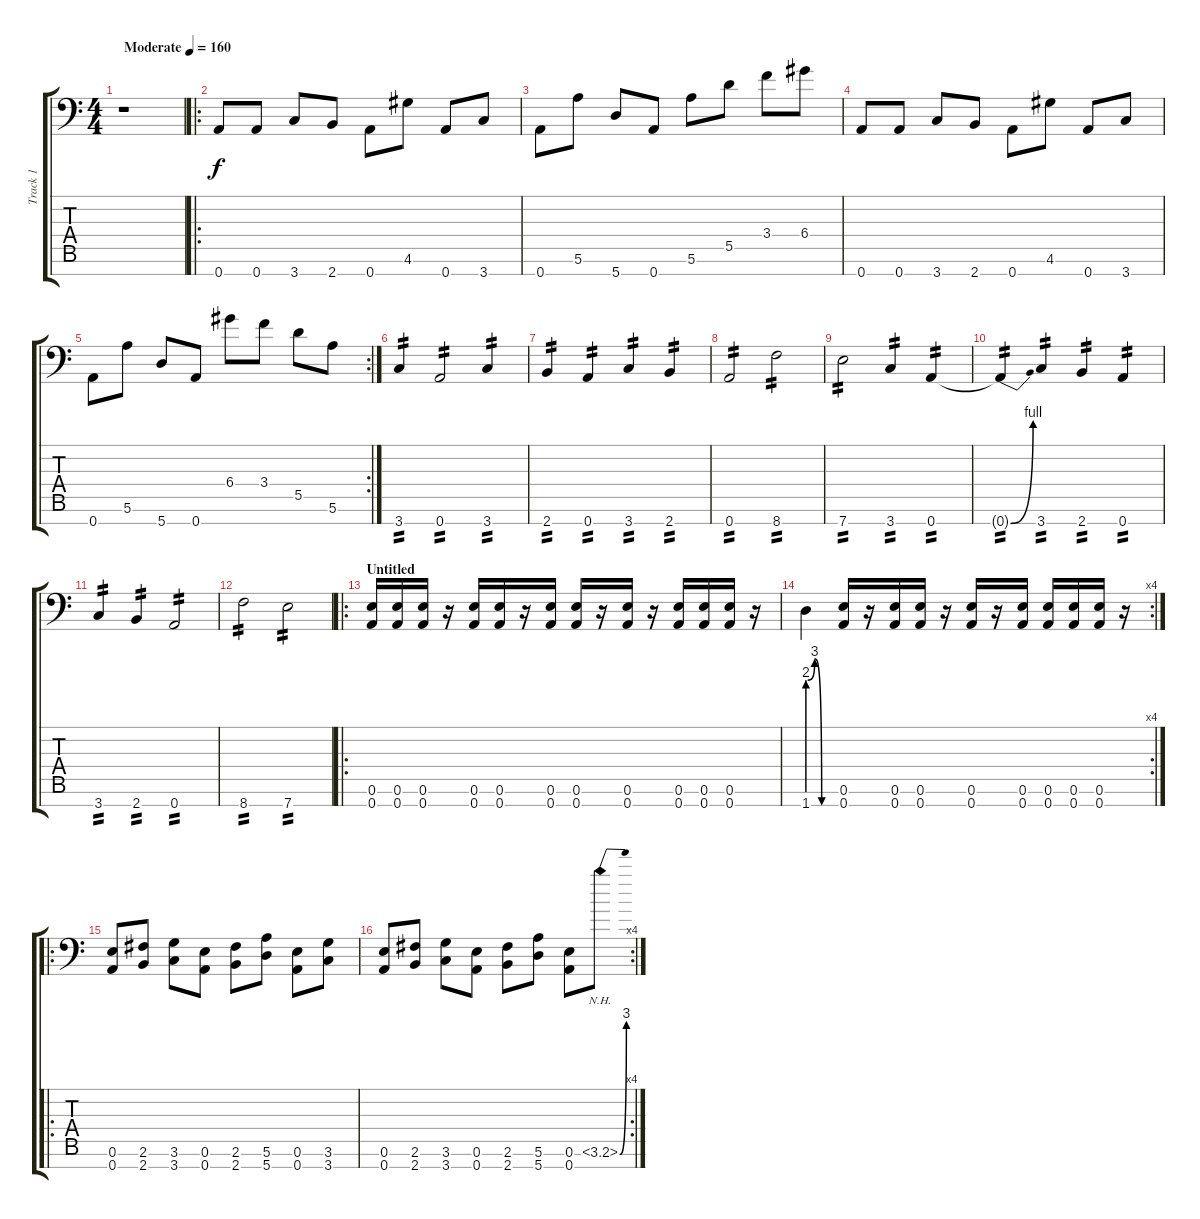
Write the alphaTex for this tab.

\track ("Track 1" "Track 1") {instrument distortionguitar}
\staff {score tabs}
\tuning (E4 B3 G3 D3 A2 E2 A1) {hide}
\ts (4 4)
\tempo (160 "Moderate")
\clef f4
\ks c
r.1{dy f instrument distortionguitar} |
\ro
0.7.8 0.7.8 3.7.8 2.7.8 0.7.8 4.6.8 0.7.8 3.7.8 |
0.7.8 5.6.8 5.7.8 0.7.8 5.6.8 5.5.8 3.4.8 6.4.8 |
0.7.8 0.7.8 3.7.8 2.7.8 0.7.8 4.6.8 0.7.8 3.7.8 |
\rc 2
0.7.8 5.6.8 5.7.8 0.7.8 6.4.8 3.4.8 5.5.8 5.6.8 |
3.7.4{tp 2} 0.7.2{tp 2} 3.7.4{tp 2} |
2.7.4{tp 2} 0.7.4{tp 2} 3.7.4{tp 2} 2.7.4{tp 2} |
0.7.2{tp 2} 8.7.2{tp 2} |
7.7.2{tp 2} 3.7.4{tp 2} 0.7.4{tp 2} |
0.7{be (bend 0 0 60 4) t}.4{tp 2} 3.7.4{tp 2} 2.7.4{tp 2} 0.7.4{tp 2} |
3.7.4{tp 2} 2.7.4{tp 2} 0.7.2{tp 2} |
8.7.2{tp 2} 7.7.2{tp 2} |
\ro
\section ("" "Untitled")
(0.6 0.7).16 (0.6 0.7).16 (0.6 0.7).16 r.16 (0.6 0.7).16 (0.6 0.7).16 r.16 (0.6 0.7).16 (0.6 0.7).16 r.16 (0.6 0.7).16 r.16 (0.6 0.7).16 (0.6 0.7).16 (0.6 0.7).16 r.16 |
\rc 4
1.7{be (custom 0 8 15 12 30 0 60 0)}.4 (0.6 0.7).16 r.16 (0.6 0.7).16 (0.6 0.7).16 r.16 (0.6 0.7).16 r.16 (0.6 0.7).16 (0.6 0.7).16 (0.6 0.7).16 (0.6 0.7).16 r.16 |
\ro
(0.6 0.7).8 (2.6 2.7).8 (3.6 3.7).8 (0.6 0.7).8 (2.6 2.7).8 (5.6 5.7).8 (0.6 0.7).8 (3.6 3.7).8 |
\rc 4
(0.6 0.7).8 (2.6 2.7).8 (3.6 3.7).8 (0.6 0.7).8 (2.6 2.7).8 (5.6 5.7).8 (0.6 0.7).8 3.6{be (bend 0 0 60 12) nh}.8
